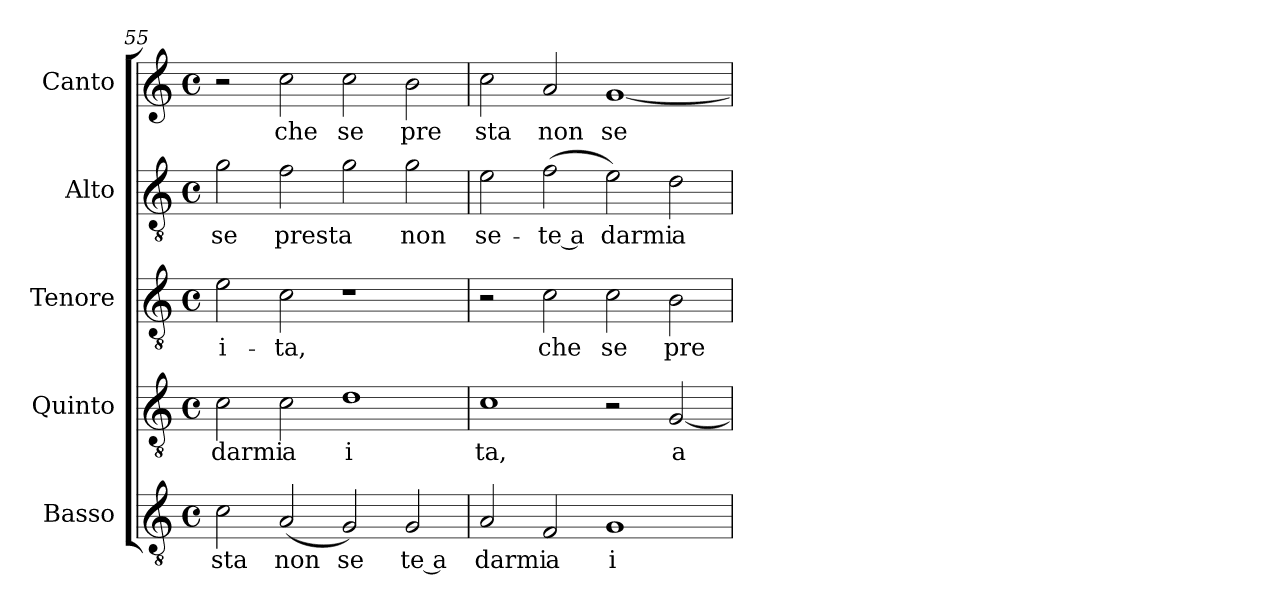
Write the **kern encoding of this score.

**kern	**text	**kern	**text	**kern	**text	**kern	**text	**kern	**text
*part5	*part5	*part4	*part4	*part3	*part3	*part2	*part2	*part1	*part1
*staff5	*staff5	*staff4	*staff4	*staff3	*staff3	*staff2	*staff2	*staff1	*staff1
*I"Basso	*	*I"Quinto	*	*I"Tenore	*	*I"Alto	*	*I"Canto	*
*I'B	*	*	*	*I'T	*	*I'A	*	*	*
*clefGv2	*	*clefGv2	*	*clefGv2	*	*clefGv2	*	*clefG2	*
*M4/4	*	*M4/4	*	*M4/4	*	*M4/4	*	*M4/4	*
*met(c)	*	*met(c)	*	*met(c)	*	*met(c)	*	*met(c)	*
=55	=55	=55	=55	=55	=55	=55	=55	=55	=55
!	!LO:LY:b	!	!LO:LY:b	!	!LO:LY:b	!	!LO:LY:b	!	!
2c\	sta	2c\	darmi	2e\	-i-	2g\	se	2r	.
!	!LO:LY:b	!	!LO:LY:b	!	!LO:LY:b	!	!LO:LY:b	!	!LO:LY:b
(>2A/	non	2c\	a	2c\	-ta,	2f\	presta	2cc\	che
!	!LO:LY:b	!	!LO:LY:b	!	!	!	!	!	!LO:LY:b
2G/)	se	1d	i	1r	.	2g\	.	2cc\	se
!	!LO:LY:b	!	!	!	!	!	!LO:LY:b	!	!LO:LY:b
2G/	te a	.	.	.	.	2g\	non	2b\	pre
=56	=56	=56	=56	=56	=56	=56	=56	=56	=56
!	!LO:LY:b	!	!LO:LY:b	!	!	!	!LO:LY:b	!	!LO:LY:b
2A/	darmi	1c	ta,	2r	.	2e\	se-	2cc\	sta
!	!LO:LY:b	!	!	!	!LO:LY:b	!	!LO:LY:b	!	!LO:LY:b
2F/	a	.	.	2c\	che	(<2f\	te a	2a/	non
!	!LO:LY:b	!	!	!	!LO:LY:b	!	!LO:LY:b	!	!LO:LY:b
1G	i	2r	.	2c\	se	2e\)	darmi	[1g	se
!	!	!	!LO:LY:b	!	!LO:LY:b	!	!LO:LY:b	!	!
.	.	[2G/	a	2B\	pre-	2d\	a-	.	.
=	=	=	=	=	=	=	=	=	=
*-	*-	*-	*-	*-	*-	*-	*-	*-	*-
